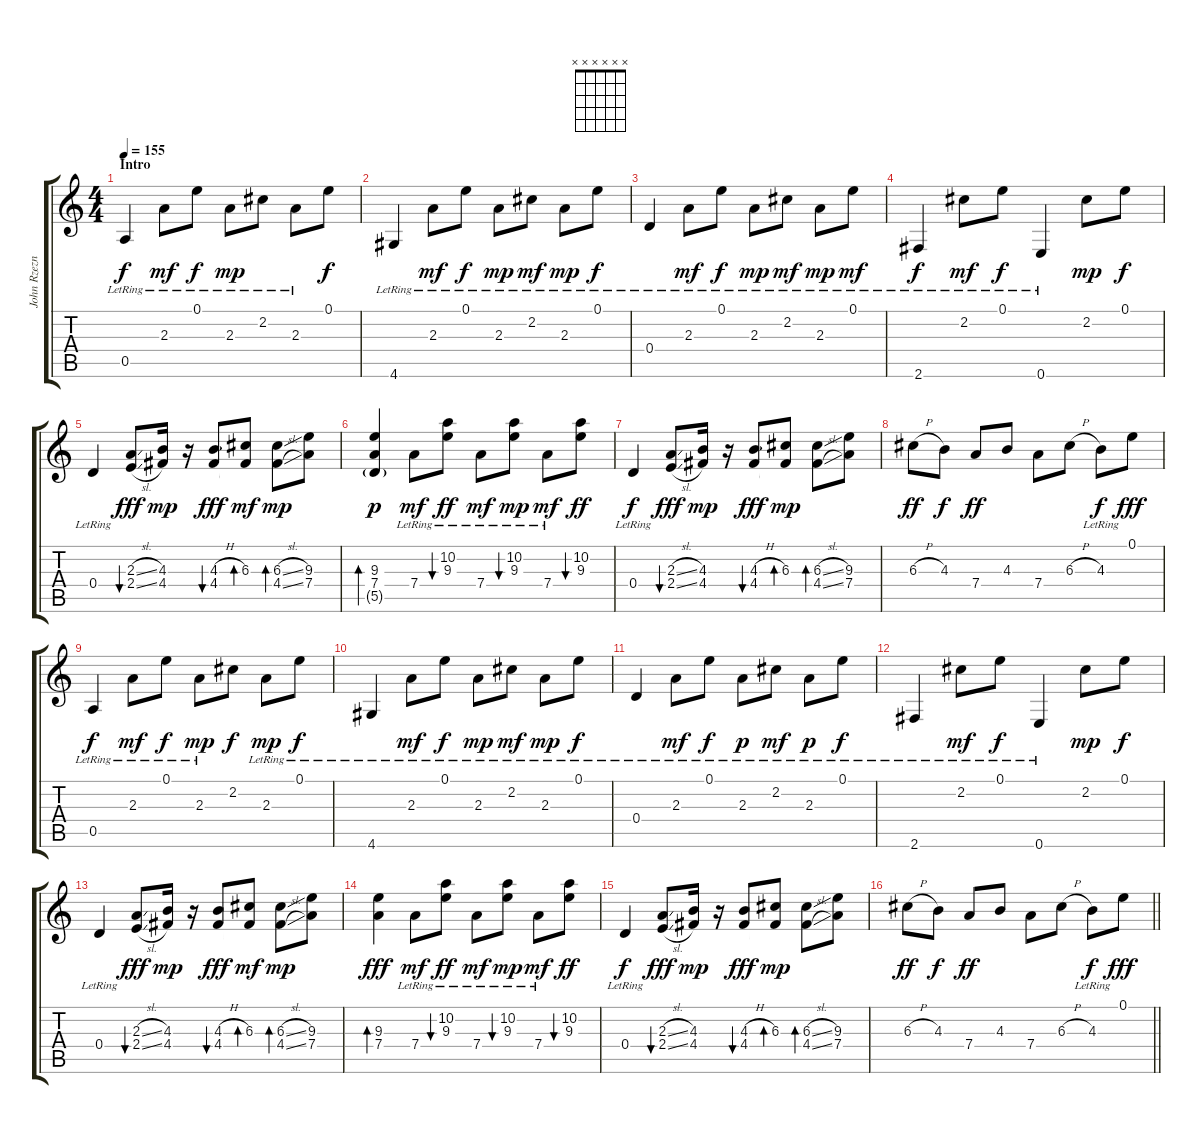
\track ("John Rzeznik - Guitar 1" "John Rzezn") {instrument acousticguitarsteel}
\staff {score tabs}
\tuning (E4 B3 G3 D3 A2 E2) {hide}
\chord ("" x x x x x x)
\ts (4 4)
\section ("" "Intro")
\tempo 155
\clef g2
\ks c
0.5{lr}.4{ch "" dy f instrument acousticguitarsteel} 2.3{lr}.8{dy mf} 0.1{lr}.8{dy f} 2.3{lr}.8{dy mp} 2.2{lr}.8 2.3{lr}.8 0.1.8{dy f} |
4.6{lr}.4 2.3{lr}.8{dy mf} 0.1{lr}.8{dy f} 2.3{lr}.8{dy mp} 2.2{lr}.8{dy mf} 2.3{lr}.8{dy mp} 0.1{lr}.8{dy f} |
0.4{lr}.4 2.3{lr}.8{dy mf} 0.1{lr}.8{dy f} 2.3{lr}.8{dy mp} 2.2{lr}.8{dy mf} 2.3{lr}.8{dy mp} 0.1{lr}.8{dy mf} |
2.6{lr}.4{dy f} 2.2{lr}.8{dy mf} 0.1{lr}.8{dy f} 0.6{lr}.4 2.2.8{dy mp} 0.1.8{dy f} |
0.4{lr}.4 (2.3{sl} 2.4{sl}).8{bu 60 dy fff} (4.3 4.4).16{dy mp} r.16 (4.3{h} 4.4).8{bu 60 dy fff} (6.3 4.4{t}).8{bd 30 dy mf} (6.3{sl} 4.4{sl}).8{bd 120 dy mp} (9.3 7.4).8 |
(9.3 7.4 5.5{g}).4{bd 60 dy p} 7.4{lr}.8{dy mf} (10.2{lr} 9.3{lr}).8{bu 120 dy ff} 7.4{lr}.8{dy mf} (10.2{lr} 9.3{lr}).8{bu 120 dy mp} 7.4{lr}.8{dy mf} (10.2 9.3).8{bu 120 dy ff} |
0.4{lr}.4{dy f} (2.3{sl} 2.4{sl}).8{bu 60 dy fff} (4.3 4.4).16{dy mp} r.16 (4.3{h} 4.4).8{bu 60 dy fff} (6.3 4.4{t}).8{bd 30 dy mp} (6.3{sl} 4.4{sl}).8{bd 120} (9.3 7.4).8 |
6.3{h}.8{dy ff} 4.3.8{dy f} 7.4.8{dy ff} 4.3.8 7.4.8 6.3{h}.8 4.3{lr}.8{dy f} 0.1.8{dy fff} |
0.5{lr}.4{dy f} 2.3{lr}.8{dy mf} 0.1{lr}.8{dy f} 2.3{lr}.8{dy mp} 2.2.8{dy f} 2.3{lr}.8{dy mp} 0.1{lr}.8{dy f} |
4.6{lr}.4 2.3{lr}.8{dy mf} 0.1{lr}.8{dy f} 2.3{lr}.8{dy mp} 2.2{lr}.8{dy mf} 2.3{lr}.8{dy mp} 0.1{lr}.8{dy f} |
0.4{lr}.4 2.3{lr}.8{dy mf} 0.1{lr}.8{dy f} 2.3{lr}.8{dy p} 2.2{lr}.8{dy mf} 2.3{lr}.8{dy p} 0.1{lr}.8{dy f} |
2.6{lr}.4 2.2{lr}.8{dy mf} 0.1{lr}.8{dy f} 0.6{lr}.4 2.2.8{dy mp} 0.1.8{dy f} |
0.4{lr}.4 (2.3{sl} 2.4{sl}).8{bu 60 dy fff} (4.3 4.4).16{dy mp} r.16 (4.3{h} 4.4).8{bu 60 dy fff} (6.3 4.4{t}).8{bd 30 dy mf} (6.3{sl} 4.4{sl}).8{bd 120 dy mp} (9.3 7.4).8 |
(9.3 7.4).4{bd 60 dy fff} 7.4{lr}.8{dy mf} (10.2{lr} 9.3{lr}).8{bu 120 dy ff} 7.4{lr}.8{dy mf} (10.2{lr} 9.3{lr}).8{bu 120 dy mp} 7.4{lr}.8{dy mf} (10.2 9.3).8{bu 120 dy ff} |
0.4{lr}.4{dy f} (2.3{sl} 2.4{sl}).8{bu 60 dy fff} (4.3 4.4).16{dy mp} r.16 (4.3{h} 4.4).8{bu 60 dy fff} (6.3 4.4{t}).8{bd 30 dy mp} (6.3{sl} 4.4{sl}).8{bd 120} (9.3 7.4).8 |
\barLineRight lightlight
6.3{h}.8{dy ff} 4.3.8{dy f} 7.4.8{dy ff} 4.3.8 7.4.8 6.3{h}.8 4.3{lr}.8{dy f} 0.1.8{dy fff}
